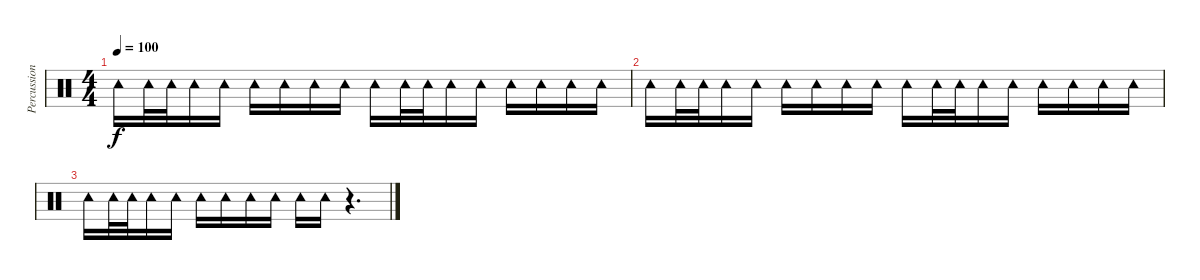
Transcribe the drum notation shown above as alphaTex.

\track ("Percussion" "Percussion") {instrument percussion}
\staff {score}
\articulation defaults
\ts (4 4)
\tempo 100
\clef neutral
\ks c "Tambourine (hit)".16{dy f} "Tambourine (hit)".32 "Tambourine (hit)".32 "Tambourine (hit)".16 "Tambourine (hit)".16 "Tambourine (hit)".16 "Tambourine (hit)".16 "Tambourine (hit)".16 "Tambourine (hit)".16 "Tambourine (hit)".16 "Tambourine (hit)".32 "Tambourine (hit)".32 "Tambourine (hit)".16 "Tambourine (hit)".16 "Tambourine (hit)".16 "Tambourine (hit)".16 "Tambourine (hit)".16 "Tambourine (hit)".16
|
"Tambourine (hit)".16 "Tambourine (hit)".32 "Tambourine (hit)".32 "Tambourine (hit)".16 "Tambourine (hit)".16 "Tambourine (hit)".16 "Tambourine (hit)".16 "Tambourine (hit)".16 "Tambourine (hit)".16 "Tambourine (hit)".16 "Tambourine (hit)".32 "Tambourine (hit)".32 "Tambourine (hit)".16 "Tambourine (hit)".16 "Tambourine (hit)".16 "Tambourine (hit)".16 "Tambourine (hit)".16 "Tambourine (hit)".16 |
"Tambourine (hit)".16 "Tambourine (hit)".32 "Tambourine (hit)".32 "Tambourine (hit)".16 "Tambourine (hit)".16 "Tambourine (hit)".16 "Tambourine (hit)".16 "Tambourine (hit)".16 "Tambourine (hit)".16 "Tambourine (hit)".16 "Tambourine (hit)".16 r.4{d}
